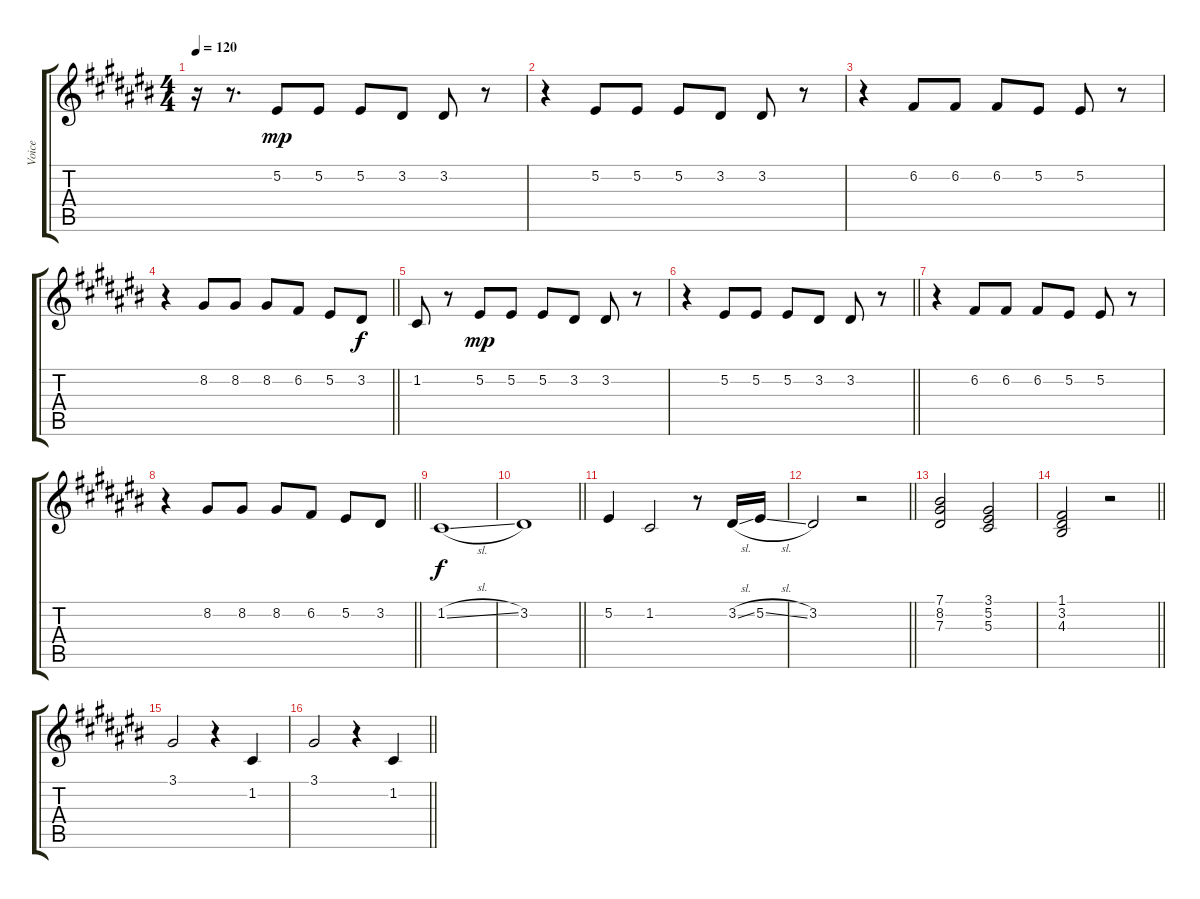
\track ("Voice" "Voice") {instrument cello}
\staff {score tabs}
\tuning (F4 C4 Ab3 Eb3 Bb2 Eb2) {hide}
\ts (4 4)
\tempo 120
\clef g2
\ks c#
r.16{dy f} r.8{d} 5.2.8{dy mp} 5.2.8 5.2.8 3.2.8 3.2.8 r.8 |
r.4 5.2.8 5.2.8 5.2.8 3.2.8 3.2.8 r.8 |
r.4 6.2.8 6.2.8 6.2.8 5.2.8 5.2.8 r.8 |
\barLineRight lightlight
r.4 8.2.8 8.2.8 8.2.8 6.2.8 5.2.8 3.2.8{dy f} |
1.2.8 r.8 5.2.8{dy mp} 5.2.8 5.2.8 3.2.8 3.2.8 r.8 |
\barLineRight lightlight
r.4 5.2.8 5.2.8 5.2.8 3.2.8 3.2.8 r.8 |
r.4 6.2.8 6.2.8 6.2.8 5.2.8 5.2.8 r.8 |
\barLineRight lightlight
r.4 8.2.8 8.2.8 8.2.8 6.2.8 5.2.8 3.2.8 |
1.2{sl}.1{dy f} |
\barLineRight lightlight
3.2.1 |
5.2.4 1.2.2 r.8 3.2{sl}.16 5.2{sl}.16 |
\barLineRight lightlight
3.2.2 r.2 |
(7.1 8.2 7.3).2 (3.1 5.2 5.3).2 |
\barLineRight lightlight
(1.1 3.2 4.3).2 r.2 |
3.1.2 r.4 1.2.4 |
\barLineRight lightlight
3.1.2 r.4 1.2.4
